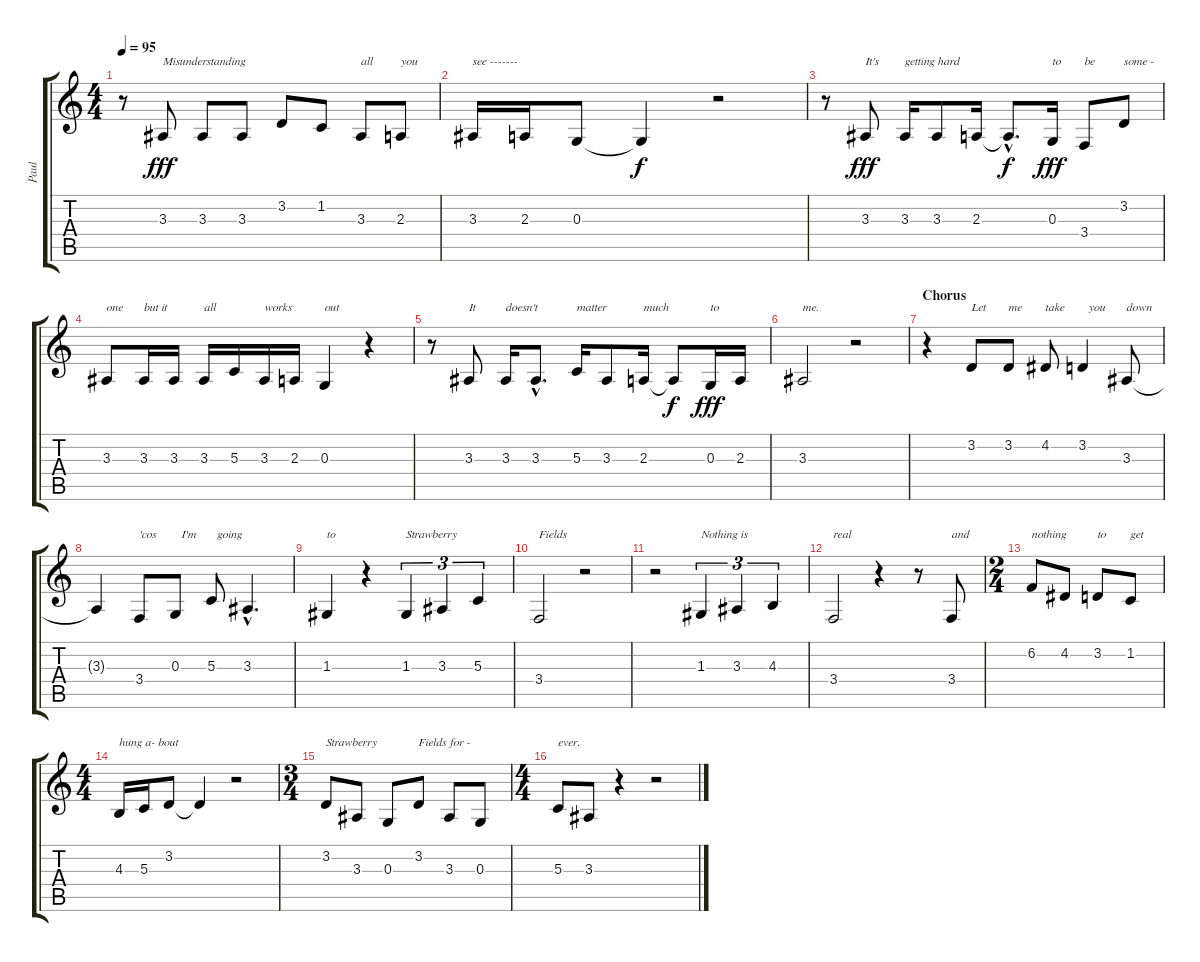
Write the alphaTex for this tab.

\track ("Paul" "Paul") {instrument altosax}
\staff {score tabs}
\tuning (E4 B3 G3 D3 A2 E2) {hide}
\ts (4 4)
\tempo 95
\clef g2
\ks c
r.8{dy f} 3.3.8{txt "Misunderstanding" dy fff} 3.3.8 3.3.8 3.2.8 1.2.8 3.3.8{txt "all"} 2.3.8{txt "you"} |
3.3.16{txt "see -------"} 2.3.16 0.3.8 0.3{t}.4{dy f} r.2 |
r.8 3.3.8{txt "It's" dy fff} 3.3.16{txt "getting hard"} 3.3.8 2.3.16 2.3{hac t}.8{d dy f} 0.3.16{txt "to" dy fff} 3.4.8{txt "be"} 3.2.8{txt "some -"} |
3.3.8{txt "one"} 3.3.16{txt "but it"} 3.3.16 3.3.16{txt "all"} 5.3.16 3.3.16{txt "works"} 2.3.16 0.3.4{txt "out"} r.4 |
r.8 3.3.8{txt "It"} 3.3.16{txt "doesn't"} 3.3{hac}.8{d} 5.3.16{txt "matter"} 3.3.8 2.3.16{txt "much"} 2.3{t}.8{dy f} 0.3.16{txt "to" dy fff} 2.3.16 |
3.3.2{txt "me."} r.2 |
\section ("" "Chorus")
r.4 3.2.8{txt "Let"} 3.2.8{txt "me"} 4.2.8{txt "take"} 3.2.4{txt "  you"} 3.3.8{txt "down"} |
3.3{t}.4 3.4.8{txt "'cos"} 0.3.8{txt "  I'm"} 5.3.8{txt "  going"} 3.3{hac}.4{d} |
1.3.4{txt "to"} r.4 1.3.4{tu (3 2) txt "Strawberry"} 3.3.4{tu (3 2)} 5.3.4{tu (3 2)} |
3.4.2{txt "Fields"} r.2 |
r.2 1.3.4{tu (3 2) txt "Nothing is"} 3.3.4{tu (3 2)} 4.3.4{tu (3 2)} |
3.4.2{txt "real"} r.4 r.8 3.4.8{txt "and"} |
\ts (2 4)
6.2.8{txt "nothing"} 4.2.8 3.2.8{txt "to"} 1.2.8{txt "get"} |
\ts (4 4)
4.3.16{txt "hung a- bout"} 5.3.16 3.2.8 3.2{t}.4 r.2 |
\ts (3 4)
3.2.8{txt "Strawberry"} 3.3.8 0.3.8 3.2.8{txt "Fields for -"} 3.3.8 0.3.8 |
\ts (4 4)
5.3.8{txt "ever."} 3.3.8 r.4 r.2
